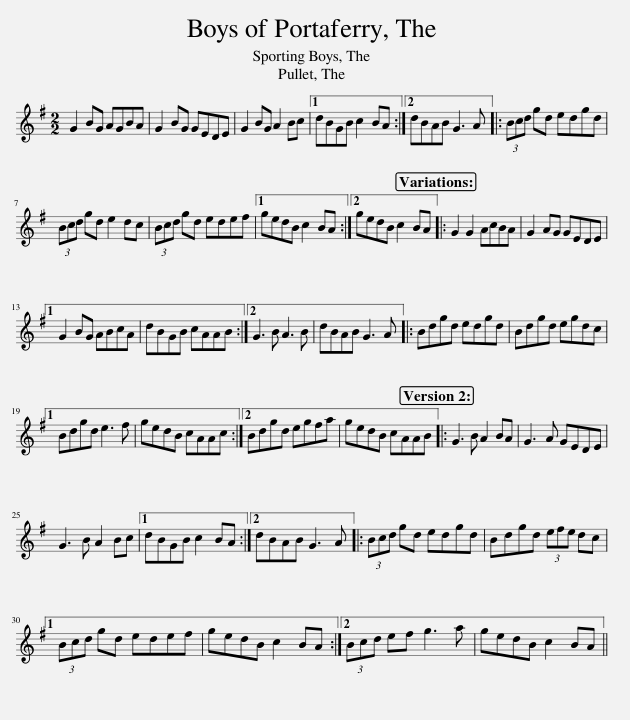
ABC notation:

X:1
L:1/8
M:2/2
I:linebreak $
K:G
V:1 treble
V:1
 G2 BG AGBA | G2 BG GEDE | G2 BG A2 Bc |1 dBGB c2 BA :|2 dBAB G3 A |: %5
 (3Bcd gd edgd |$ (3Bcd gd e2 dc | (3Bcd gd edef |1 gedB c2 BA :|2 gedB c2 BA |: %10
 G2 G2 AcBA | G2 AG GEDE |1$ G2 BG ABcA | dBGB cAAB :|2 G3 B A3 B | %15
 dBAB G3 A |: Bdgd edgd | Bdgd egdc |1$ Bdgd e3 f | gedB cAAc :|2 %20
 Bdgd egfa | gedB cAAB |: G3 B A2 BA | G3 A GEDE |$ G3 B A2 Bc |1 %25
 dBGB c2 BA :|2 dBAB G3 A |: (3Bcd gd edgd | Bdgd (3efe dc |1$ (3Bcd gd edef | %30
 gedB c2 BA :|2 (3Bcd ef g3 a | gedB c2 BA || %33
